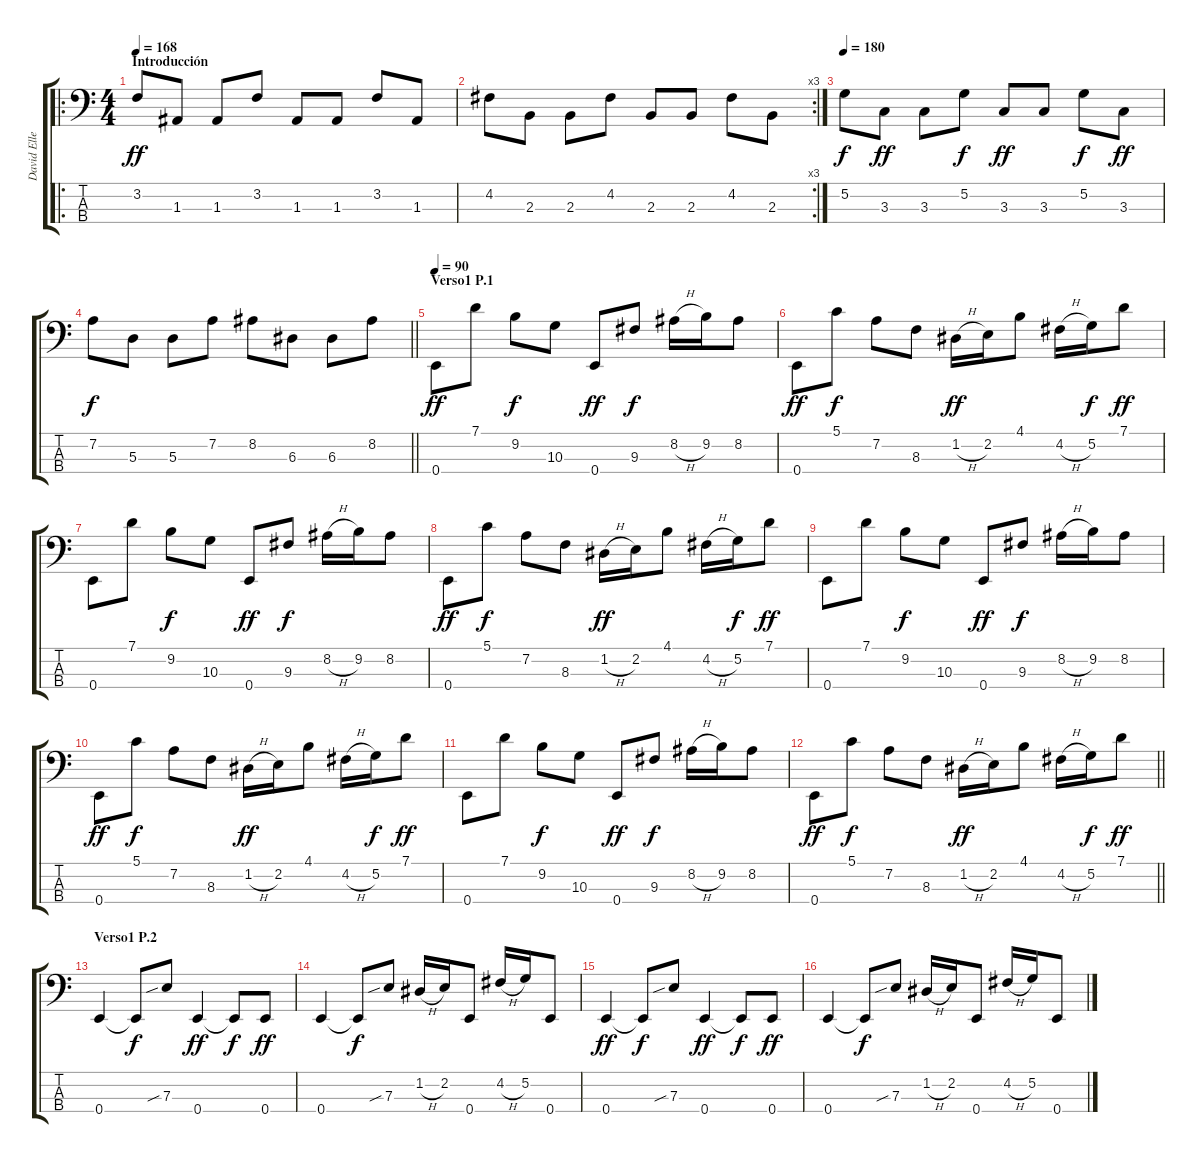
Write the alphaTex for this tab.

\track ("David Ellefson" "David Elle") {instrument electricbasspick}
\staff {score tabs}
\tuning (G2 D2 A1 E1) {hide}
\ro
\ts (4 4)
\section ("" "Introducción")
\tempo 168
\tempo 180
\tempo 168
\clef f4
\ks c
3.2.8{dy ff instrument synthbass1} 1.3.8 1.3.8 3.2.8 1.3.8 1.3.8 3.2.8 1.3.8 |
\rc 3
4.2.8 2.3.8 2.3.8 4.2.8 2.3.8 2.3.8 4.2.8 2.3.8 |
\tempo 180
5.2.8{dy f} 3.3.8{dy ff} 3.3.8 5.2.8{dy f} 3.3.8{dy ff} 3.3.8 5.2.8{dy f} 3.3.8{dy ff} |
\barLineRight lightlight
7.2.8{dy f} 5.3.8 5.3.8 7.2.8 8.2.8 6.3.8 6.3.8 8.2.8 |
\section ("" "Verso1 P.1")
\tempo 90
0.4.8{dy ff instrument electricbasspick} 7.1.8 9.2.8{dy f} 10.3.8 0.4.8{dy ff} 9.3.8{dy f} 8.2{h}.16 9.2.16 8.2.8 |
0.4.8{dy ff} 5.1.8{dy f} 7.2.8 8.3.8 1.2{h}.16{dy ff} 2.2.16 4.1.8 4.2{h}.16 5.2.16{dy f} 7.1.8{dy ff} |
0.4.8 7.1.8 9.2.8{dy f} 10.3.8 0.4.8{dy ff} 9.3.8{dy f} 8.2{h}.16 9.2.16 8.2.8 |
0.4.8{dy ff} 5.1.8{dy f} 7.2.8 8.3.8 1.2{h}.16{dy ff} 2.2.16 4.1.8 4.2{h}.16 5.2.16{dy f} 7.1.8{dy ff} |
0.4.8 7.1.8 9.2.8{dy f} 10.3.8 0.4.8{dy ff} 9.3.8{dy f} 8.2{h}.16 9.2.16 8.2.8 |
0.4.8{dy ff} 5.1.8{dy f} 7.2.8 8.3.8 1.2{h}.16{dy ff} 2.2.16 4.1.8 4.2{h}.16 5.2.16{dy f} 7.1.8{dy ff} |
0.4.8 7.1.8 9.2.8{dy f} 10.3.8 0.4.8{dy ff} 9.3.8{dy f} 8.2{h}.16 9.2.16 8.2.8 |
\barLineRight lightlight
0.4.8{dy ff} 5.1.8{dy f} 7.2.8 8.3.8 1.2{h}.16{dy ff} 2.2.16 4.1.8 4.2{h}.16 5.2.16{dy f} 7.1.8{dy ff} |
\section ("" "Verso1 P.2")
0.4.4 0.4{t}.8{dy f} 7.3{sib}.8 0.4.4{dy ff} 0.4{t}.8{dy f} 0.4.8{dy ff} |
0.4.4 0.4{t}.8{dy f} 7.3{sib}.8 1.2{h}.16 2.2.16 0.4.8 4.2{h}.16 5.2.16 0.4.8 |
0.4.4{dy ff} 0.4{t}.8{dy f} 7.3{sib}.8 0.4.4{dy ff} 0.4{t}.8{dy f} 0.4.8{dy ff} |
0.4.4 0.4{t}.8{dy f} 7.3{sib}.8 1.2{h}.16 2.2.16 0.4.8 4.2{h}.16 5.2.16 0.4.8
